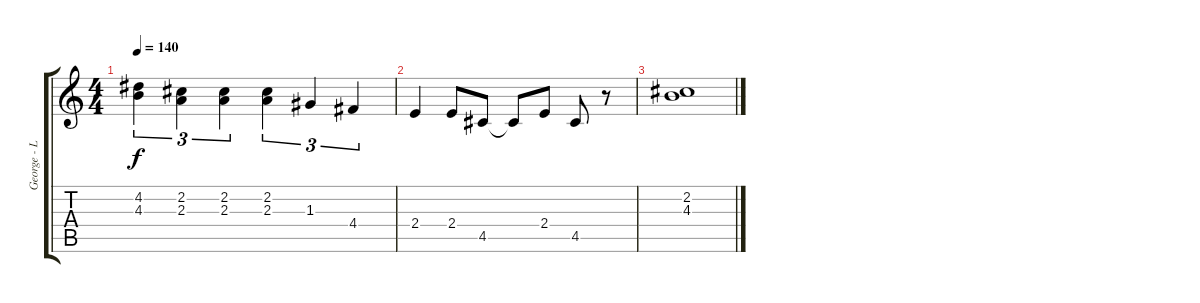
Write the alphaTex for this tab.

\track ("George - Lead" "George - L") {instrument electricguitarjazz}
\staff {score tabs}
\tuning (E4 B3 G3 D3 A2 E2) {hide}
\ts (4 4)
\tempo 140
\clef g2
\ks c
(4.2 4.3).4{tu (3 2) dy f} (2.2 2.3).4{tu (3 2)} (2.2 2.3).4{tu (3 2)} (2.2 2.3).4{tu (3 2)} 1.3.4{tu (3 2)} 4.4.4{tu (3 2)} |
2.4.4 2.4.8 4.5.8 4.5{t}.8 2.4.8 4.5.8 r.8 |
(2.2 4.3).1{volume 16 instrument electricguitarjazz}
